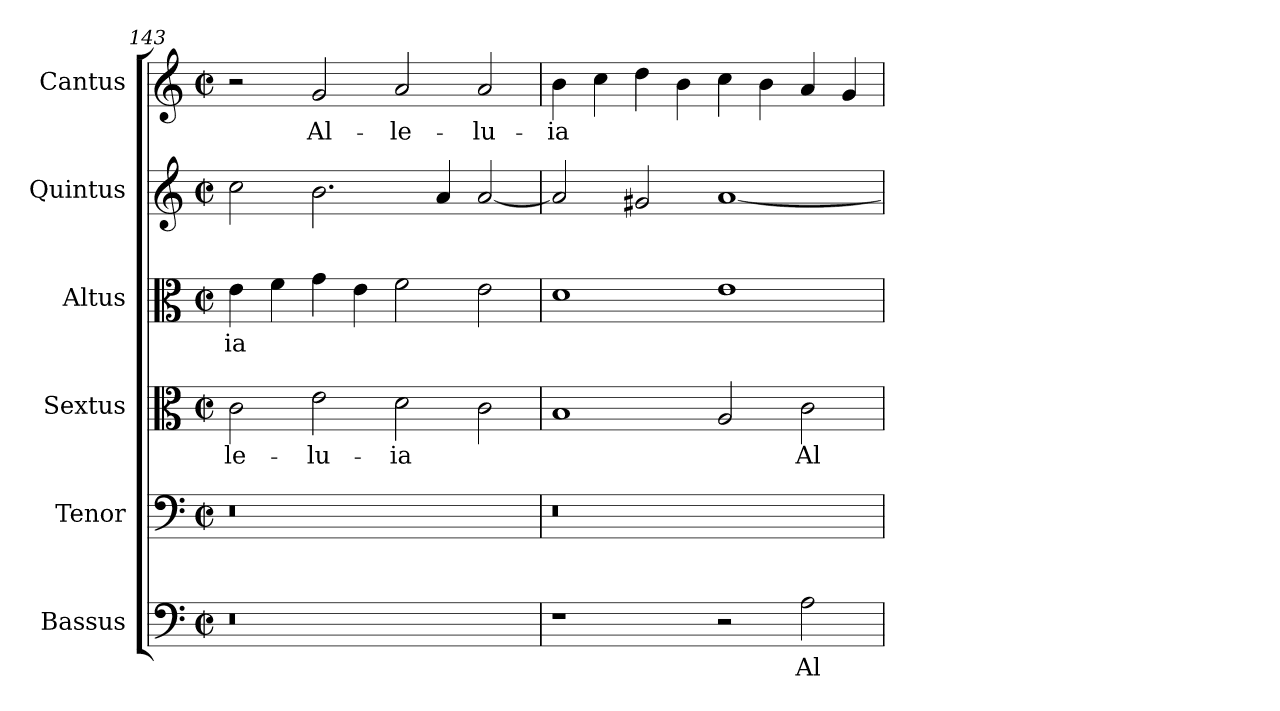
**kern	**text	**kern	**kern	**text	**kern	**text	**kern	**kern	**text
*part6	*part6	*part5	*part4	*part4	*part3	*part3	*part2	*part1	*part1
*staff6	*staff6	*staff5	*staff4	*staff4	*staff3	*staff3	*staff2	*staff1	*staff1
*I"Bassus	*	*I"Tenor	*I"Sextus	*	*I"Altus	*	*I"Quintus	*I"Cantus	*
*I'Bassus	*	*I'Tenor	*I'Sextus	*	*I'Altus	*	*I'Quintus	*I'Cantus	*
*clefF4	*	*clefF4	*clefC3	*	*clefC3	*	*clefG2	*clefG2	*
*M2/2	*	*M2/2	*M2/2	*	*M2/2	*	*M2/2	*M2/2	*
*met(c|)	*	*met(c|)	*met(c|)	*	*met(c|)	*	*met(c|)	*met(c|)	*
=143	=143	=143	=143	=143	=143	=143	=143	=143	=143
!	!	!	!	!LO:LY:b:cj	!	!LO:LY:b:cj	!	!	!
0r	.	0r	2c\	-le-	4e\	-ia	2cc\	2r	.
.	.	.	.	.	4f\	.	.	.	.
!	!	!	!	!LO:LY:b:cj	!	!	!	!	!LO:LY:b:cj
.	.	.	2e\	-lu-	4g\	.	2.b\	2g/	Al-
.	.	.	.	.	4e\	.	.	.	.
!	!	!	!	!LO:LY:b:cj	!	!	!	!	!LO:LY:b:cj
.	.	.	2d\	-ia	2f\	.	.	2a/	-le-
.	.	.	.	.	.	.	4a/	.	.
!	!	!	!	!	!	!	!	!	!LO:LY:b:cj
.	.	.	2c\	.	2e\	.	[<2a/	2a/	-lu-
=144	=144	=144	=144	=144	=144	=144	=144	=144	=144
!	!	!	!	!	!	!	!	!	!LO:LY:b:cj
1r	.	0r	1B	.	1d	.	2a/]	4b\	-ia
.	.	.	.	.	.	.	.	4cc\	.
.	.	.	.	.	.	.	2g#X/	4dd\	.
.	.	.	.	.	.	.	.	4b\	.
2r	.	.	2A/	.	1e	.	[>1a	4cc\	.
.	.	.	.	.	.	.	.	4b\	.
!	!LO:LY:b:cj	!	!	!LO:LY:b:cj	!	!	!	!	!
2A\	Al-	.	2c\	Al-	.	.	.	4a/	.
.	.	.	.	.	.	.	.	4g/	.
=	=	=	=	=	=	=	=	=	=
*-	*-	*-	*-	*-	*-	*-	*-	*-	*-
